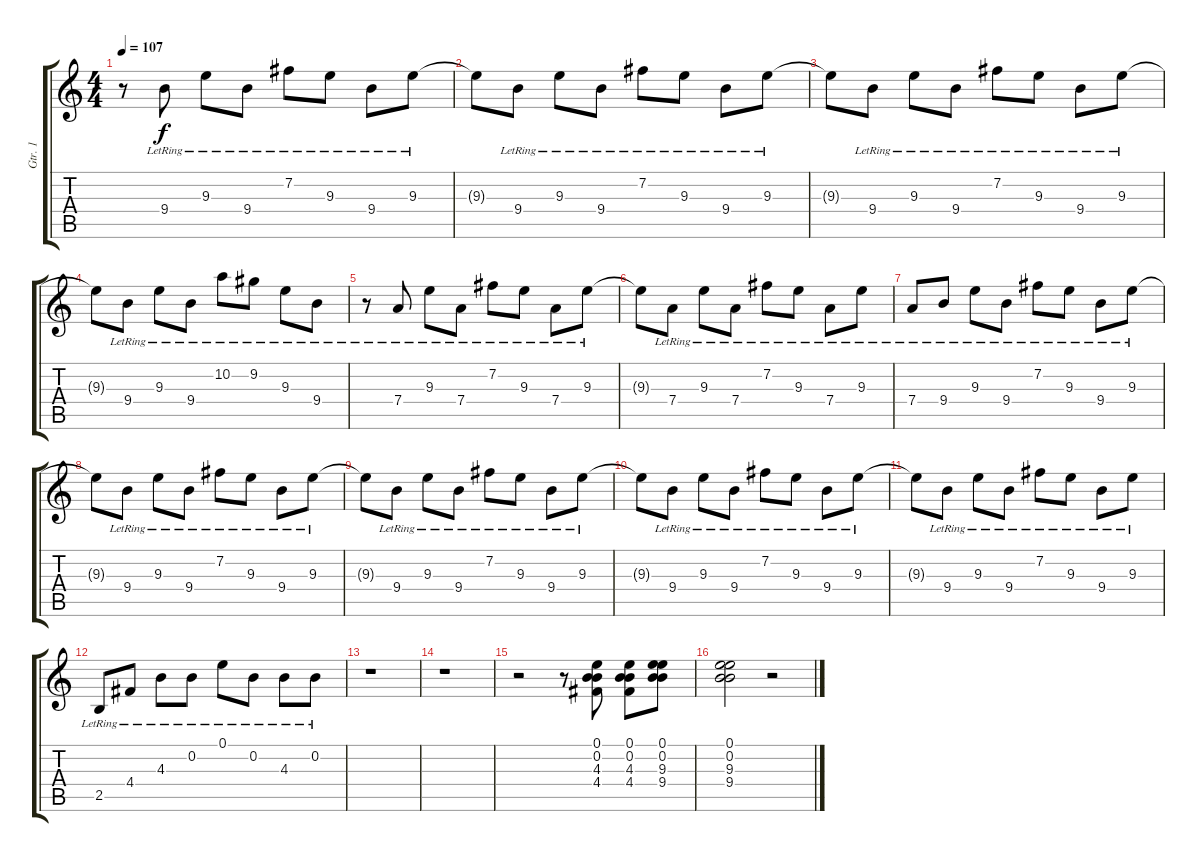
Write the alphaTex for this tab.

\track ("Gtr. 1" "Gtr. 1") {instrument distortionguitar}
\staff {score tabs}
\tuning (E4 B3 G3 D3 A2 E2) {hide}
\ts (4 4)
\tempo 107
\clef g2
\ks c
r.8{dy f} 9.4{lr}.8 9.3{lr}.8 9.4{lr}.8 7.2{lr}.8 9.3{lr}.8 9.4{lr}.8 9.3{lr}.8 |
9.3{t}.8 9.4{lr}.8 9.3{lr}.8 9.4{lr}.8 7.2{lr}.8 9.3{lr}.8 9.4{lr}.8 9.3{lr}.8 |
9.3{t}.8 9.4{lr}.8 9.3{lr}.8 9.4{lr}.8 7.2{lr}.8 9.3{lr}.8 9.4{lr}.8 9.3{lr}.8 |
9.3{t}.8 9.4{lr}.8 9.3{lr}.8 9.4{lr}.8 10.2{lr}.8 9.2{lr}.8 9.3{lr}.8 9.4{lr}.8 |
r.8 7.4{lr}.8 9.3{lr}.8 7.4{lr}.8 7.2{lr}.8 9.3{lr}.8 7.4{lr}.8 9.3{lr}.8 |
9.3{t}.8 7.4{lr}.8 9.3{lr}.8 7.4{lr}.8 7.2{lr}.8 9.3{lr}.8 7.4{lr}.8 9.3{lr}.8 |
7.4{lr}.8 9.4{lr}.8 9.3{lr}.8 9.4{lr}.8 7.2{lr}.8 9.3{lr}.8 9.4{lr}.8 9.3{lr}.8 |
9.3{t}.8 9.4{lr}.8 9.3{lr}.8 9.4{lr}.8 7.2{lr}.8 9.3{lr}.8 9.4{lr}.8 9.3{lr}.8 |
9.3{t}.8 9.4{lr}.8 9.3{lr}.8 9.4{lr}.8 7.2{lr}.8 9.3{lr}.8 9.4{lr}.8 9.3{lr}.8 |
9.3{t}.8 9.4{lr}.8 9.3{lr}.8 9.4{lr}.8 7.2{lr}.8 9.3{lr}.8 9.4{lr}.8 9.3{lr}.8 |
9.3{t}.8 9.4{lr}.8 9.3{lr}.8 9.4{lr}.8 7.2{lr}.8 9.3{lr}.8 9.4{lr}.8 9.3{lr}.8 |
2.5{lr}.8 4.4{lr}.8 4.3{lr}.8 0.2{lr}.8 0.1{lr}.8 0.2{lr}.8 4.3{lr}.8 0.2{lr}.8 |
r.1 |
r.1 |
r.2 r.8 (0.1 0.2 4.3 4.4).8 (0.1 0.2 4.3 4.4).8 (0.1 0.2 9.3 9.4).8 |
(0.1 0.2 9.3 9.4).2 r.2
